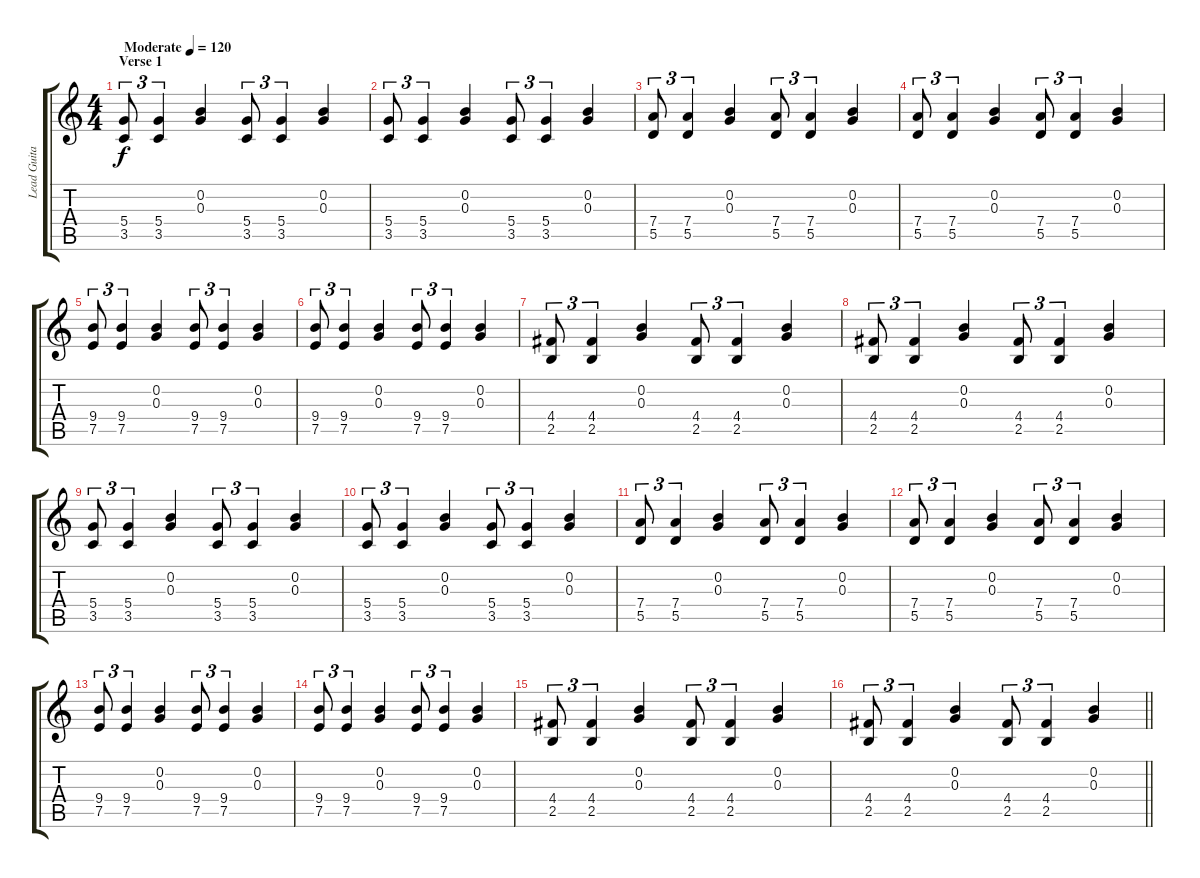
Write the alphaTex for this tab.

\track ("Lead Guitar" "Lead Guita") {instrument distortionguitar}
\staff {score tabs}
\tuning (E4 B3 G3 D3 A2 E2) {hide}
\ts (4 4)
\section ("" "Verse 1")
\tempo (120 "Moderate")
\clef g2
\ks c
(5.4 3.5).8{tu (3 2) dy f instrument acousticguitarsteel} (5.4 3.5).4{tu (3 2)} (0.2 0.3).4 (5.4 3.5).8{tu (3 2)} (5.4 3.5).4{tu (3 2)} (0.2 0.3).4 |
(5.4 3.5).8{tu (3 2)} (5.4 3.5).4{tu (3 2)} (0.2 0.3).4 (5.4 3.5).8{tu (3 2)} (5.4 3.5).4{tu (3 2)} (0.2 0.3).4 |
(7.4 5.5).8{tu (3 2)} (7.4 5.5).4{tu (3 2)} (0.2 0.3).4 (7.4 5.5).8{tu (3 2)} (7.4 5.5).4{tu (3 2)} (0.2 0.3).4 |
(7.4 5.5).8{tu (3 2)} (7.4 5.5).4{tu (3 2)} (0.2 0.3).4 (7.4 5.5).8{tu (3 2)} (7.4 5.5).4{tu (3 2)} (0.2 0.3).4 |
(9.4 7.5).8{tu (3 2)} (9.4 7.5).4{tu (3 2)} (0.2 0.3).4 (9.4 7.5).8{tu (3 2)} (9.4 7.5).4{tu (3 2)} (0.2 0.3).4 |
(9.4 7.5).8{tu (3 2)} (9.4 7.5).4{tu (3 2)} (0.2 0.3).4 (9.4 7.5).8{tu (3 2)} (9.4 7.5).4{tu (3 2)} (0.2 0.3).4 |
(4.4 2.5).8{tu (3 2)} (4.4 2.5).4{tu (3 2)} (0.2 0.3).4 (4.4 2.5).8{tu (3 2)} (4.4 2.5).4{tu (3 2)} (0.2 0.3).4 |
(4.4 2.5).8{tu (3 2)} (4.4 2.5).4{tu (3 2)} (0.2 0.3).4 (4.4 2.5).8{tu (3 2)} (4.4 2.5).4{tu (3 2)} (0.2 0.3).4 |
(5.4 3.5).8{tu (3 2)} (5.4 3.5).4{tu (3 2)} (0.2 0.3).4 (5.4 3.5).8{tu (3 2)} (5.4 3.5).4{tu (3 2)} (0.2 0.3).4 |
(5.4 3.5).8{tu (3 2)} (5.4 3.5).4{tu (3 2)} (0.2 0.3).4 (5.4 3.5).8{tu (3 2)} (5.4 3.5).4{tu (3 2)} (0.2 0.3).4 |
(7.4 5.5).8{tu (3 2)} (7.4 5.5).4{tu (3 2)} (0.2 0.3).4 (7.4 5.5).8{tu (3 2)} (7.4 5.5).4{tu (3 2)} (0.2 0.3).4 |
(7.4 5.5).8{tu (3 2)} (7.4 5.5).4{tu (3 2)} (0.2 0.3).4 (7.4 5.5).8{tu (3 2)} (7.4 5.5).4{tu (3 2)} (0.2 0.3).4 |
(9.4 7.5).8{tu (3 2)} (9.4 7.5).4{tu (3 2)} (0.2 0.3).4 (9.4 7.5).8{tu (3 2)} (9.4 7.5).4{tu (3 2)} (0.2 0.3).4 |
(9.4 7.5).8{tu (3 2)} (9.4 7.5).4{tu (3 2)} (0.2 0.3).4 (9.4 7.5).8{tu (3 2)} (9.4 7.5).4{tu (3 2)} (0.2 0.3).4 |
(4.4 2.5).8{tu (3 2)} (4.4 2.5).4{tu (3 2)} (0.2 0.3).4 (4.4 2.5).8{tu (3 2)} (4.4 2.5).4{tu (3 2)} (0.2 0.3).4 |
\barLineRight lightlight
(4.4 2.5).8{tu (3 2)} (4.4 2.5).4{tu (3 2)} (0.2 0.3).4 (4.4 2.5).8{tu (3 2)} (4.4 2.5).4{tu (3 2)} (0.2 0.3).4
